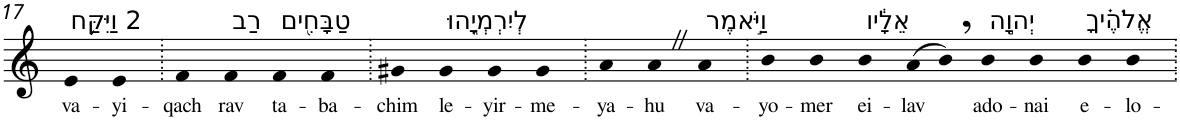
**kern	**text
*part1	*part1
*staff1	*staff1
*I"Piano	*
*I'Pno	*
!!LO:PB:g=z
*clefG2	*
*k[]	*
=17	=17
!LO:TX:a:t=2 וַיִּקַּ֥ח	!
!	!LO:LY:b
4e	va-
!	!LO:LY:b
4e	-yi-
=18.	=18.
!	!LO:LY:b
4f	-qach
!LO:TX:a:t=רַב	!
!	!LO:LY:b
4f	rav
!LO:TX:a:t=טַבָּחִ֖ים	!
!	!LO:LY:b
4f	ta-
!	!LO:LY:b
4f	-ba-
=19.	=19.
!	!LO:LY:b
4g#X	-chim
!LO:TX:a:t=לְיִרְמְיָ֑הוּ	!
!	!LO:LY:b
4g#	le-
!	!LO:LY:b
4g#	-yir-
!	!LO:LY:b
4g#	-me-
=20.	=20.
!	!LO:LY:b
4a	-ya-
!	!LO:LY:b
4aZ	-hu
!LO:TX:a:t=וַיֹּ֣אמֶר	!
!	!LO:LY:b
4a	va-
=21.	=21.
!	!LO:LY:b
4b	-yo-
!	!LO:LY:b
4b	-mer
!LO:TX:a:t=אֵלָ֔יו	!
!	!LO:LY:b
4b	ei-
!	!LO:LY:b
(>8a	-lav
8b,)	.
!LO:TX:a:t=יְהוָ֣ה	!
!	!LO:LY:b
4b	ado-
!	!LO:LY:b
4b	-nai
!LO:TX:a:t=אֱלֹהֶ֗יךָ	!
!	!LO:LY:b
4b	e-
!	!LO:LY:b
4b	-lo-
=.	=.
*-	*-
